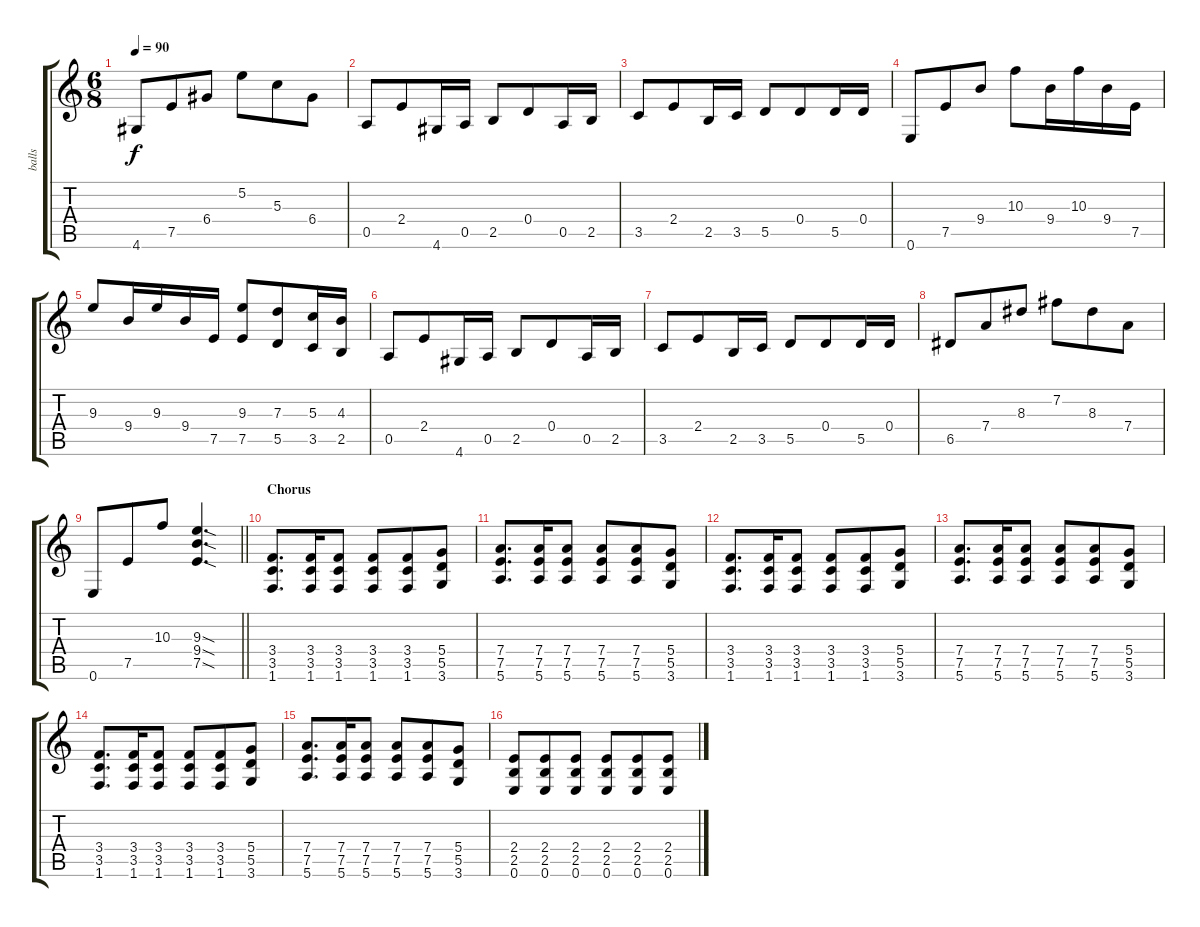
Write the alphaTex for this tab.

\track ("balls" "balls") {instrument distortionguitar}
\staff {score tabs}
\tuning (E4 B3 G3 D3 A2 E2) {hide}
\ts (6 8)
\tempo 90
\clef g2
\ks c
4.6.8{dy f} 7.5.8 6.4.8 5.2.8 5.3.8 6.4.8 |
0.5.8 2.4.8 4.6.16 0.5.16 2.5.8 0.4.8 0.5.16 2.5.16 |
3.5.8 2.4.8 2.5.16 3.5.16 5.5.8 0.4.8 5.5.16 0.4.16 |
0.6.8 7.5.8 9.4.8 10.3.8 9.4.16 10.3.16 9.4.16 7.5.16 |
9.3.8 9.4.16 9.3.16 9.4.16 7.5.16 (9.3 7.5).8 (7.3 5.5).8 (5.3 3.5).16 (4.3 2.5).16 |
0.5.8 2.4.8 4.6.16 0.5.16 2.5.8 0.4.8 0.5.16 2.5.16 |
3.5.8 2.4.8 2.5.16 3.5.16 5.5.8 0.4.8 5.5.16 0.4.16 |
6.5.8 7.4.8 8.3.8 7.2.8 8.3.8 7.4.8 |
\barLineRight lightlight
0.6.8 7.5.8 10.3.8 (9.3{sod} 9.4{sod} 7.5{sod}).4{d} |
\section ("" "Chorus")
(3.4 3.5 1.6).8{d} (3.4 3.5 1.6).16 (3.4 3.5 1.6).8 (3.4 3.5 1.6).8 (3.4 3.5 1.6).8 (5.4 5.5 3.6).8 |
(7.4 7.5 5.6).8{d} (7.4 7.5 5.6).16 (7.4 7.5 5.6).8 (7.4 7.5 5.6).8 (7.4 7.5 5.6).8 (5.4 5.5 3.6).8 |
(3.4 3.5 1.6).8{d} (3.4 3.5 1.6).16 (3.4 3.5 1.6).8 (3.4 3.5 1.6).8 (3.4 3.5 1.6).8 (5.4 5.5 3.6).8 |
(7.4 7.5 5.6).8{d} (7.4 7.5 5.6).16 (7.4 7.5 5.6).8 (7.4 7.5 5.6).8 (7.4 7.5 5.6).8 (5.4 5.5 3.6).8 |
(3.4 3.5 1.6).8{d} (3.4 3.5 1.6).16 (3.4 3.5 1.6).8 (3.4 3.5 1.6).8 (3.4 3.5 1.6).8 (5.4 5.5 3.6).8 |
(7.4 7.5 5.6).8{d} (7.4 7.5 5.6).16 (7.4 7.5 5.6).8 (7.4 7.5 5.6).8 (7.4 7.5 5.6).8 (5.4 5.5 3.6).8 |
(2.4 2.5 0.6).8 (2.4 2.5 0.6).8 (2.4 2.5 0.6).8 (2.4 2.5 0.6).8 (2.4 2.5 0.6).8 (2.4 2.5 0.6).8
